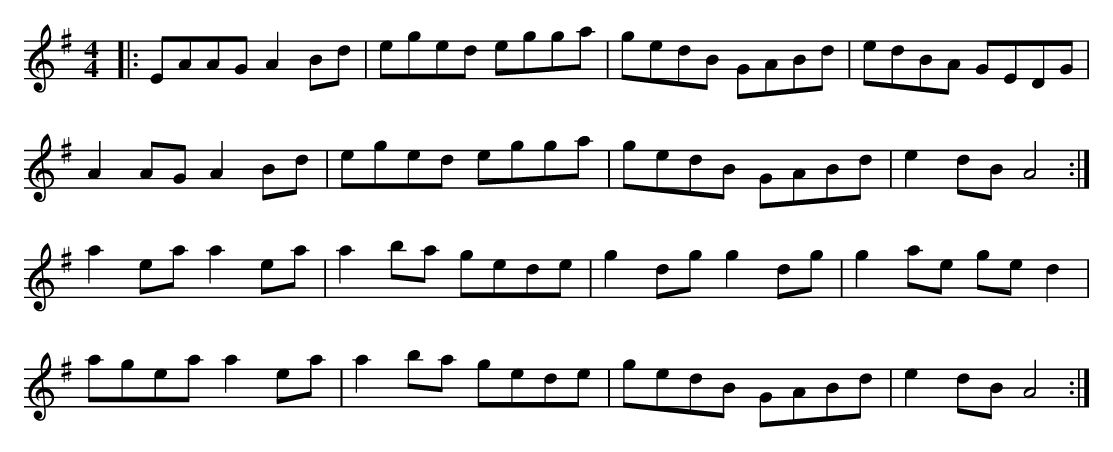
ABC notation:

X:1
M:4/4
K:Ador
|:EAAG A2 Bd|eged egga|gedB GABd|edBA GEDG|
A2AG A2Bd|eged egga|gedB GABd|e2dB A4:|
a2ea a2ea|a2ba gede|g2dg g2dg|g2ae ged2|
agea a2ea|a2ba gede|gedB GABd|e2 dBA4:|
